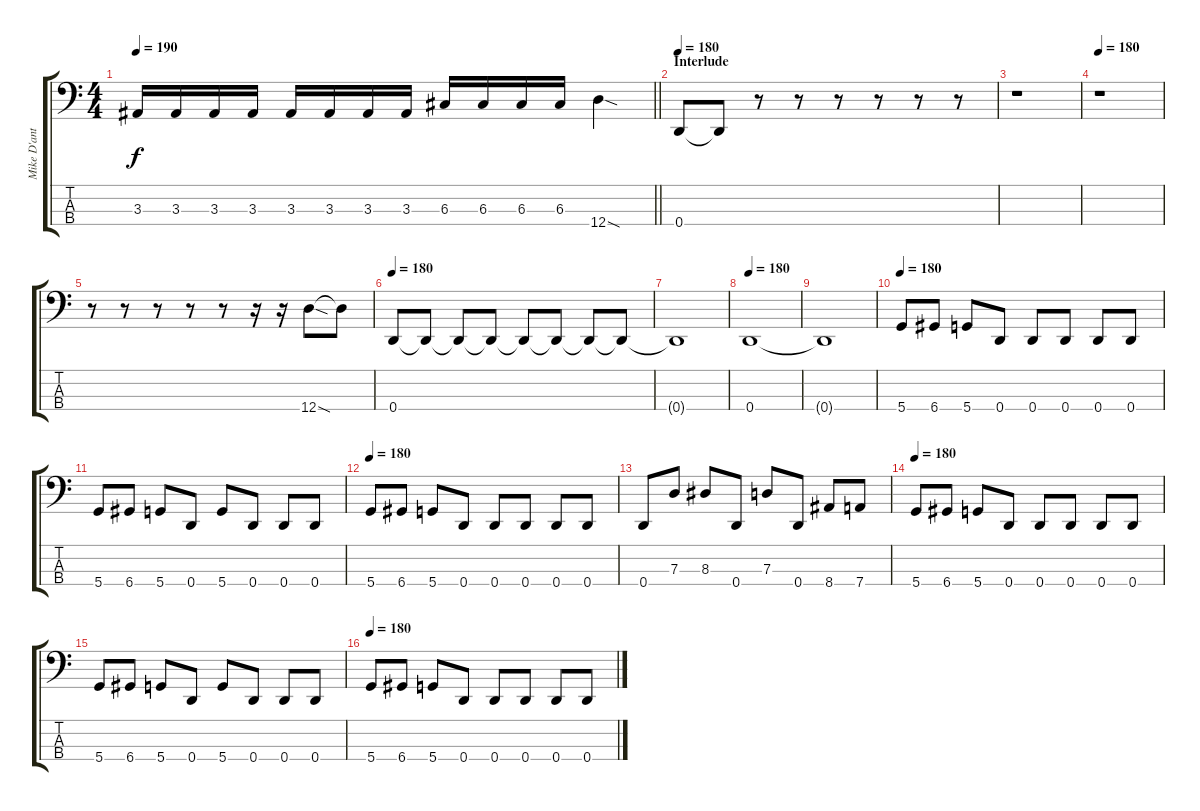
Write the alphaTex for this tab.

\track ("Mike D'antonio" "Mike D'ant") {instrument electricbasspick}
\staff {score tabs}
\tuning (F2 C2 G1 D1) {hide}
\ts (4 4)
\tempo 190
\clef f4
\barLineRight lightlight
\ks c
3.3.16{dy f} 3.3.16 3.3.16 3.3.16 3.3.16 3.3.16 3.3.16 3.3.16 6.3.16 6.3.16 6.3.16 6.3.16 12.4{sod}.4 |
\section ("" "Interlude")
\tempo 180
0.4.8 0.4{t}.8 r.8 r.8 r.8 r.8 r.8 r.8 |
r.1 |
\tempo 180
r.1 |
r.8 r.8 r.8 r.8 r.8 r.16 r.16 12.4{sod}.8 12.4{t}.8 |
\tempo 180
0.4.8 0.4{t}.8 0.4{t}.8 0.4{t}.8 0.4{t}.8 0.4{t}.8 0.4{t}.8 0.4{t}.8 |
0.4{t}.1 |
\tempo 180
0.4.1 |
0.4{t}.1 |
\tempo 180
5.4.8 6.4.8 5.4.8 0.4.8 0.4.8 0.4.8 0.4.8 0.4.8 |
5.4.8 6.4.8 5.4.8 0.4.8 5.4.8 0.4.8 0.4.8 0.4.8 |
\tempo 180
5.4.8 6.4.8 5.4.8 0.4.8 0.4.8 0.4.8 0.4.8 0.4.8 |
0.4.8 7.3.8 8.3.8 0.4.8 7.3.8 0.4.8 8.4.8 7.4.8 |
\tempo 180
5.4.8 6.4.8 5.4.8 0.4.8 0.4.8 0.4.8 0.4.8 0.4.8 |
5.4.8 6.4.8 5.4.8 0.4.8 5.4.8 0.4.8 0.4.8 0.4.8 |
\tempo 180
5.4.8 6.4.8 5.4.8 0.4.8 0.4.8 0.4.8 0.4.8 0.4.8
